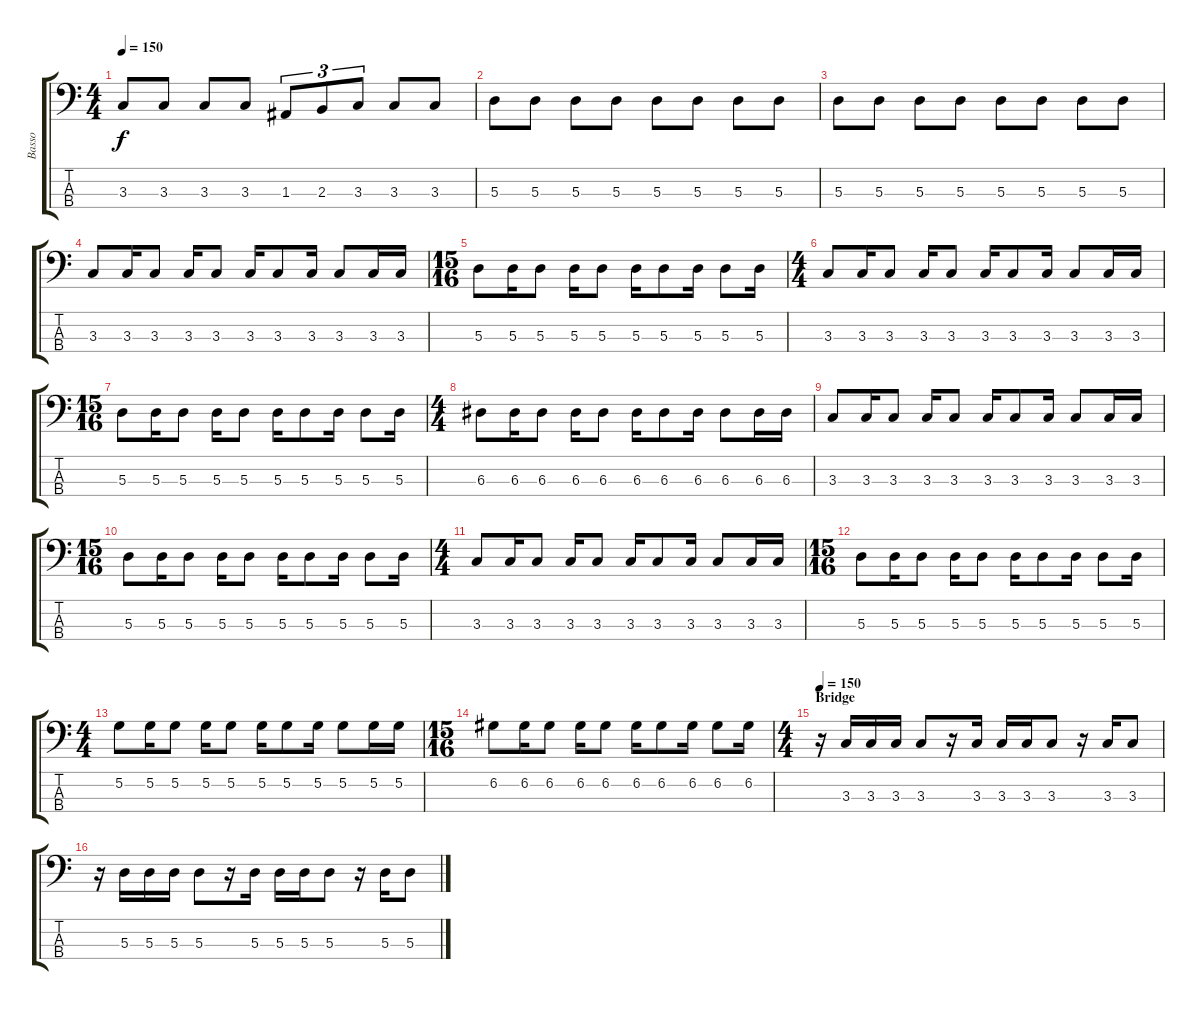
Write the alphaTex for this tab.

\track ("Basso" "Basso") {instrument acousticbass}
\staff {score tabs}
\tuning (G2 D2 A1 E1) {hide}
\ts (4 4)
\tempo 150
\clef f4
\ks c
3.3.8{dy f} 3.3.8 3.3.8 3.3.8 1.3.8{tu (3 2)} 2.3.8{tu (3 2)} 3.3.8{tu (3 2)} 3.3.8 3.3.8 |
5.3.8 5.3.8 5.3.8 5.3.8 5.3.8 5.3.8 5.3.8 5.3.8 |
5.3.8 5.3.8 5.3.8 5.3.8 5.3.8 5.3.8 5.3.8 5.3.8 |
3.3.8 3.3.16 3.3.8 3.3.16 3.3.8 3.3.16 3.3.8 3.3.16 3.3.8 3.3.16 3.3.16 |
\ts (15 16)
5.3.8 5.3.16 5.3.8 5.3.16 5.3.8 5.3.16 5.3.8 5.3.16 5.3.8 5.3.16 |
\ts (4 4)
3.3.8 3.3.16 3.3.8 3.3.16 3.3.8 3.3.16 3.3.8 3.3.16 3.3.8 3.3.16 3.3.16 |
\ts (15 16)
5.3.8 5.3.16 5.3.8 5.3.16 5.3.8 5.3.16 5.3.8 5.3.16 5.3.8 5.3.16 |
\ts (4 4)
6.3.8 6.3.16 6.3.8 6.3.16 6.3.8 6.3.16 6.3.8 6.3.16 6.3.8 6.3.16 6.3.16 |
3.3.8 3.3.16 3.3.8 3.3.16 3.3.8 3.3.16 3.3.8 3.3.16 3.3.8 3.3.16 3.3.16 |
\ts (15 16)
5.3.8 5.3.16 5.3.8 5.3.16 5.3.8 5.3.16 5.3.8 5.3.16 5.3.8 5.3.16 |
\ts (4 4)
3.3.8 3.3.16 3.3.8 3.3.16 3.3.8 3.3.16 3.3.8 3.3.16 3.3.8 3.3.16 3.3.16 |
\ts (15 16)
5.3.8 5.3.16 5.3.8 5.3.16 5.3.8 5.3.16 5.3.8 5.3.16 5.3.8 5.3.16 |
\ts (4 4)
5.2.8 5.2.16 5.2.8 5.2.16 5.2.8 5.2.16 5.2.8 5.2.16 5.2.8 5.2.16 5.2.16 |
\ts (15 16)
6.2.8 6.2.16 6.2.8 6.2.16 6.2.8 6.2.16 6.2.8 6.2.16 6.2.8 6.2.16 |
\ts (4 4)
\section ("" "Bridge")
\tempo 150
r.16 3.3.16 3.3.16 3.3.16 3.3.8 r.16 3.3.16 3.3.16 3.3.16 3.3.8 r.16 3.3.16 3.3.8 |
r.16 5.3.16 5.3.16 5.3.16 5.3.8 r.16 5.3.16 5.3.16 5.3.16 5.3.8 r.16 5.3.16 5.3.8
